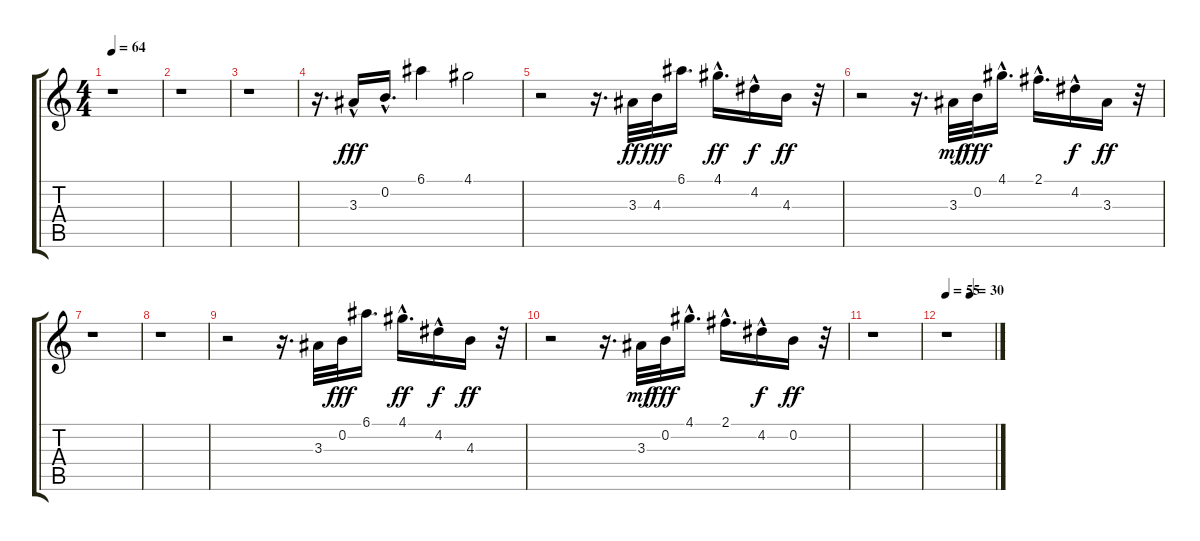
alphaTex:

\track "" {instrument acousticguitarnylon}
\staff {score tabs}
\tuning (E4 B3 G3 D3 A2 E2) {hide}
\ts (4 4)
\tempo 64
\clef g2
\ks c
r.1{dy f} |
r.1 |
r.1 |
r.16{d} 3.3{hac}.16{dy fff volume 12} 0.2{hac}.16{d} 6.1.4 4.1.2 |
r.2 r.16{d} 3.3.32{dy ff} 4.3.32{dy fff} 6.1.16{d} 4.1{hac}.16{d dy ff} 4.2{hac}.16{dy f} 4.3.16{dy ff} r.32 |
r.2 r.16{d} 3.3.32{dy mf} 0.2.32{dy fff} 4.1{hac}.16{d} 2.1{hac}.16{d} 4.2{hac}.16{dy f} 3.3.16{dy ff} r.32 |
r.1 |
r.1 |
r.2 r.16{d} 3.3.32 0.2.32{dy fff} 6.1.16{d} 4.1{hac}.16{d dy ff} 4.2{hac}.16{dy f} 4.3.16{dy ff} r.32 |
r.2 r.16{d} 3.3.32{dy mf} 0.2.32{dy fff} 4.1{hac}.16{d} 2.1{hac}.16{d} 4.2{hac}.16{dy f} 0.2.16{dy ff} r.32 |
r.1 |
\tempo 55
\tempo (30 0.5)
r.1
